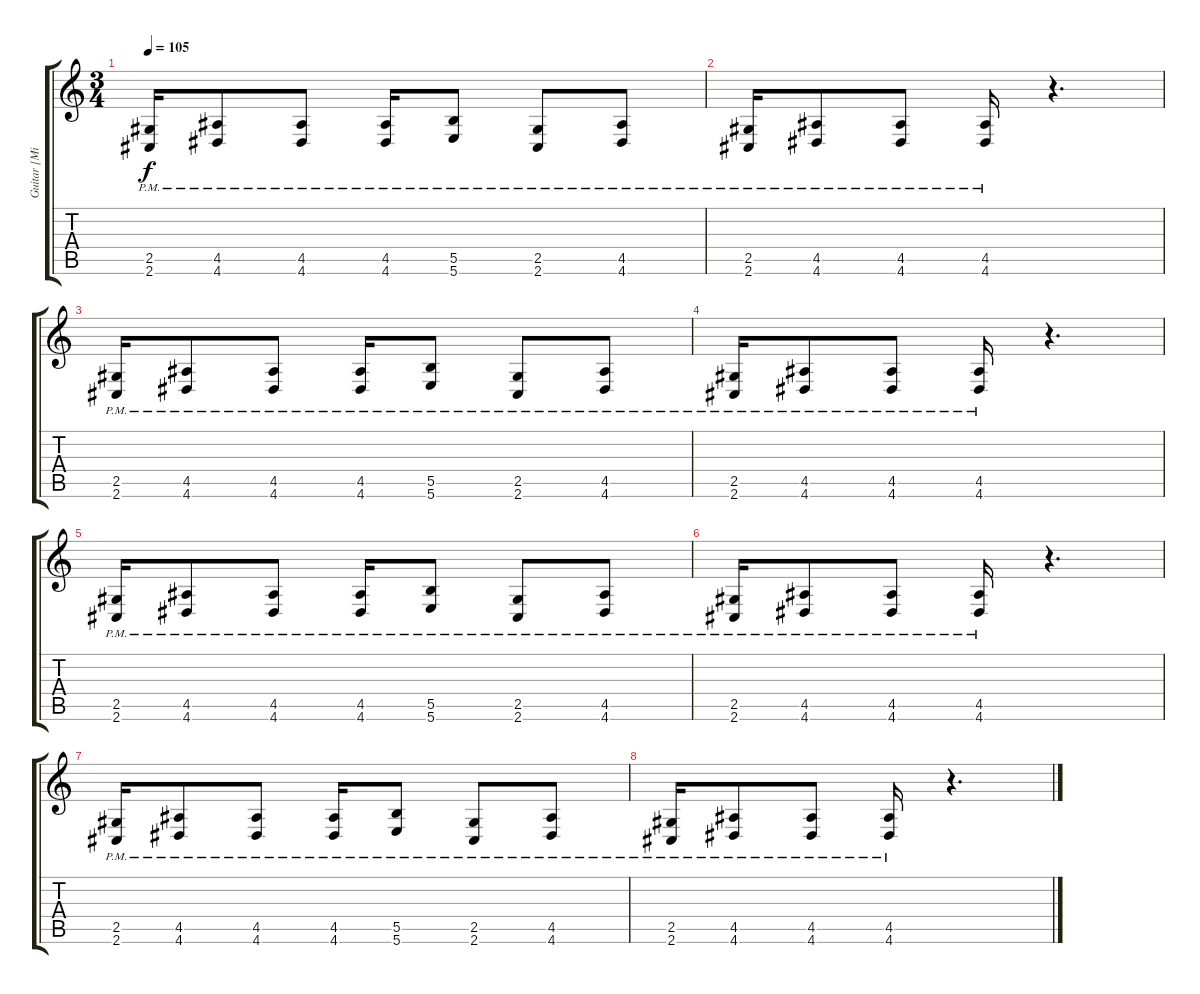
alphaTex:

\track ("Guitar [Mike Smith]" "Guitar [Mi") {instrument distortionguitar}
\staff {score tabs}
\tuning (Db4 Ab3 E3 B2 Gb2 B1) {hide}
\ts (3 4)
\tempo 105
\clef g2
\ks c
(2.5 2.6{pm}).16{dy f} (4.5 4.6{pm}).8 (4.5 4.6{pm}).8 (4.5 4.6{pm}).16 (5.5 5.6{pm}).8 (2.5 2.6{pm}).8 (4.5 4.6{pm}).8 |
(2.5 2.6{pm}).16 (4.5 4.6{pm}).8 (4.5 4.6{pm}).8 (4.5 4.6{pm}).16 r.4{d} |
(2.5 2.6{pm}).16 (4.5 4.6{pm}).8 (4.5 4.6{pm}).8 (4.5 4.6{pm}).16 (5.5 5.6{pm}).8 (2.5 2.6{pm}).8 (4.5 4.6{pm}).8 |
(2.5 2.6{pm}).16 (4.5 4.6{pm}).8 (4.5 4.6{pm}).8 (4.5 4.6{pm}).16 r.4{d} |
(2.5 2.6{pm}).16 (4.5 4.6{pm}).8 (4.5 4.6{pm}).8 (4.5 4.6{pm}).16 (5.5 5.6{pm}).8 (2.5 2.6{pm}).8 (4.5 4.6{pm}).8 |
(2.5 2.6{pm}).16 (4.5 4.6{pm}).8 (4.5 4.6{pm}).8 (4.5 4.6{pm}).16 r.4{d} |
(2.5 2.6{pm}).16 (4.5 4.6{pm}).8 (4.5 4.6{pm}).8 (4.5 4.6{pm}).16 (5.5 5.6{pm}).8 (2.5 2.6{pm}).8 (4.5 4.6{pm}).8 |
(2.5 2.6{pm}).16 (4.5 4.6{pm}).8 (4.5 4.6{pm}).8 (4.5 4.6{pm}).16 r.4{d}
